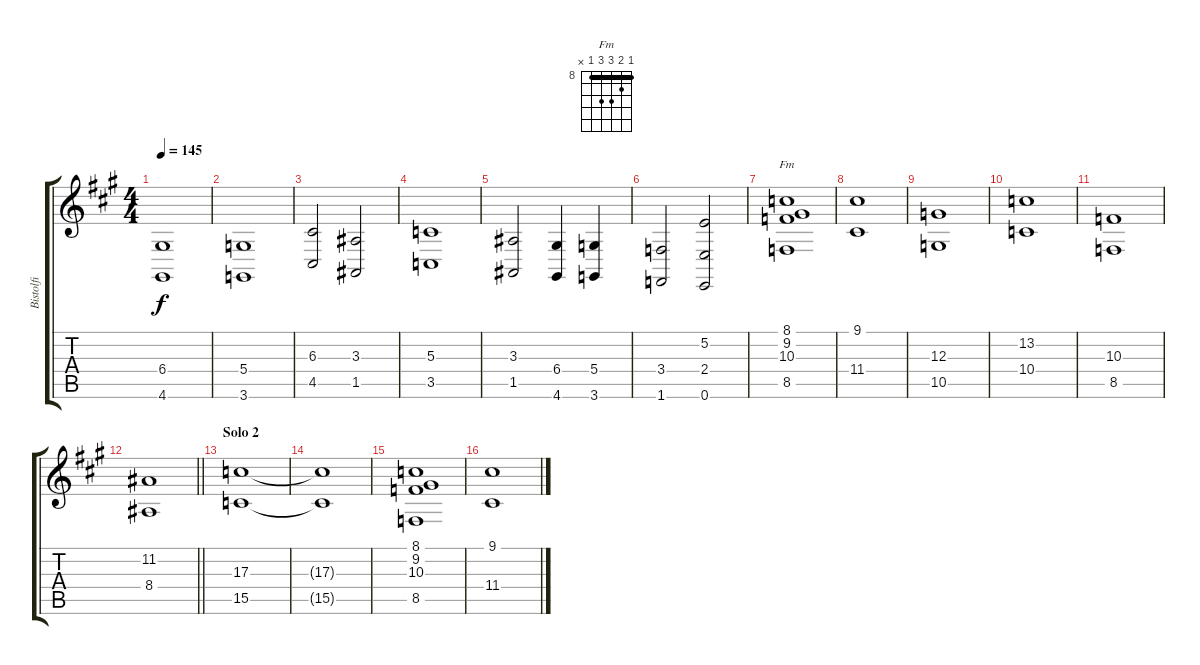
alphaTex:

\track ("Bistolfi" "Bistolfi") {instrument stringensemble1}
\staff {score tabs}
\tuning (E4 B3 G3 D3 A2 E2) {hide}
\chord ("Fm" 8 9 10 10 8 x) {firstfret 8 barre 8}
\ts (4 4)
\tempo 145
\clef g2
\ks f#minor
(6.4 4.6).1{dy f} |
(5.4 3.6).1 |
(6.3 4.5).2 (3.3 1.5).2 |
(5.3 3.5).1 |
(3.3 1.5).2 (6.4 4.6).4 (5.4 3.6).4 |
(3.4 1.6).2 (5.2 2.4 0.6).2 |
(8.1 9.2 10.3 8.5).1{ch "Fm" volume 13 instrument stringensemble1} |
(9.1 11.4).1 |
(12.3 10.5).1 |
(13.2 10.4).1 |
(10.3 8.5).1 |
\barLineRight lightlight
(11.2 8.4).1 |
\section ("" "Solo 2")
(17.3 15.5).1 |
(17.3{t} 15.5{t}).1 |
(8.1 9.2 10.3 8.5).1{volume 13 instrument stringensemble1} |
(9.1 11.4).1
